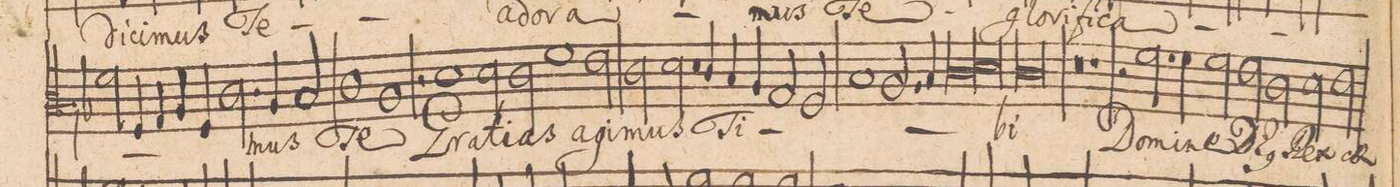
**kern	**text
*I"[ALTVS.]	*
*clefC3	*
*k[b-]	*
*met(C|)	*
*M2/1	*
2f\	.
4F/	.
4G/	.
4A/	.
4F/	.
2.c\	.
=25-	=25-
4A/	.
2B-/	-mus
1c\	Te
=26-	=26-
1A/	.
2r	.
1d\	Gra-
=27-	=27-
2d\	-ti-
2c\	-as
1f\	a-
=28-	=28-
2e\	-gi-
2c\	-mus
2.d\	Ti-
=29-	=29-
4c/	.
4B-/	.
4A/	.
2G/	.
2F/	.
=30-	=30-
1B-/	.
2.A/	.
4B-/	.
=31-	=31-
*lig	*
1c\	.
1d\	.
*Xlig	*
=32-	=32-
0c\	-bi
=33-	=33-
0r	.
=34-	=34-
1r	.
2r	.
2.f\	Do-
=35-	=35-
4f\	-mi-
2f\	-ne
2e\	DE-
2c\	-(us)
=36-	=36-
2d\	Rex
2e\	cae-
*-	*-
